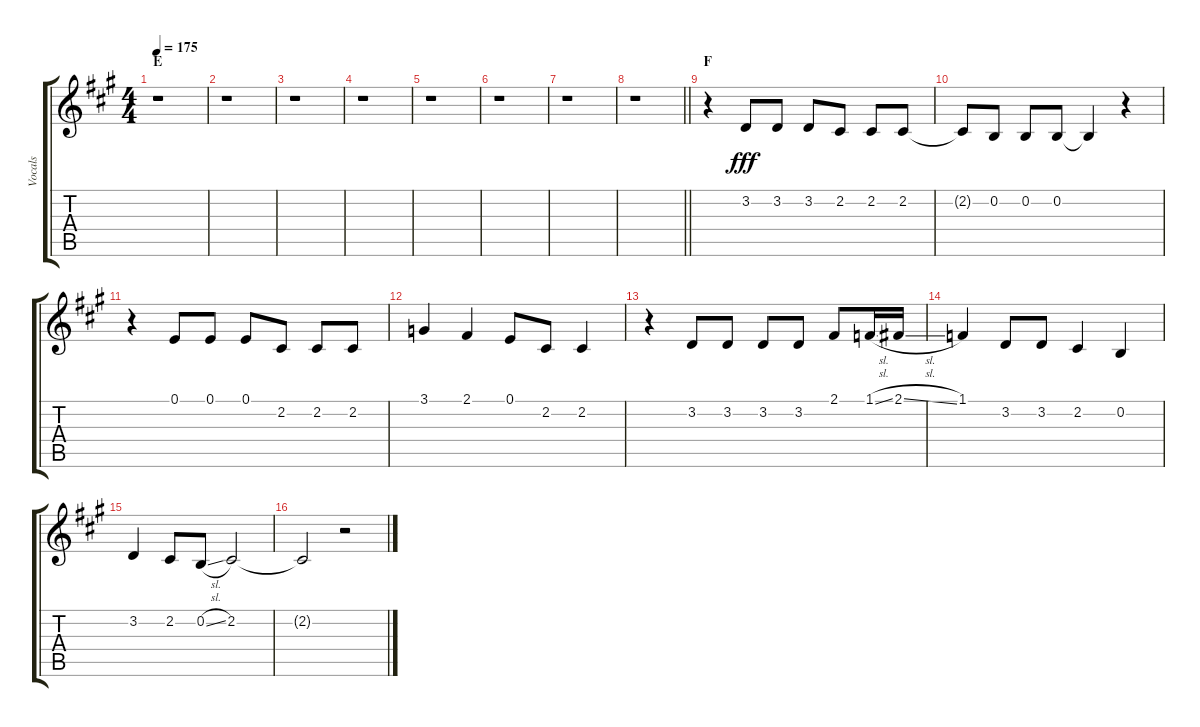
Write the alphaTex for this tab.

\track ("Vocals" "Vocals") {instrument voiceoohs}
\staff {score tabs}
\tuning (E4 B3 G3 D3 A2 E2) {hide}
\ts (4 4)
\section ("" "E")
\tempo 175
\clef g2
\ks a
r.1{dy f} |
r.1 |
r.1 |
r.1 |
r.1 |
r.1 |
r.1 |
\barLineRight lightlight
r.1 |
\section ("" "F")
r.4 3.2.8{dy fff} 3.2.8 3.2.8 2.2.8 2.2.8 2.2.8 |
2.2{t}.8 0.2.8 0.2.8 0.2.8 0.2{t}.4 r.4 |
r.4 0.1.8 0.1.8 0.1.8 2.2.8 2.2.8 2.2.8 |
3.1.4 2.1.4 0.1.8 2.2.8 2.2.4 |
r.4 3.2.8 3.2.8 3.2.8 3.2.8 2.1.8 1.1{sl}.16 2.1{sl}.16 |
1.1.4 3.2.8 3.2.8 2.2.4 0.2.4 |
3.2.4 2.2.8 0.2{sl}.8 2.2.2 |
2.2{t}.2 r.2
